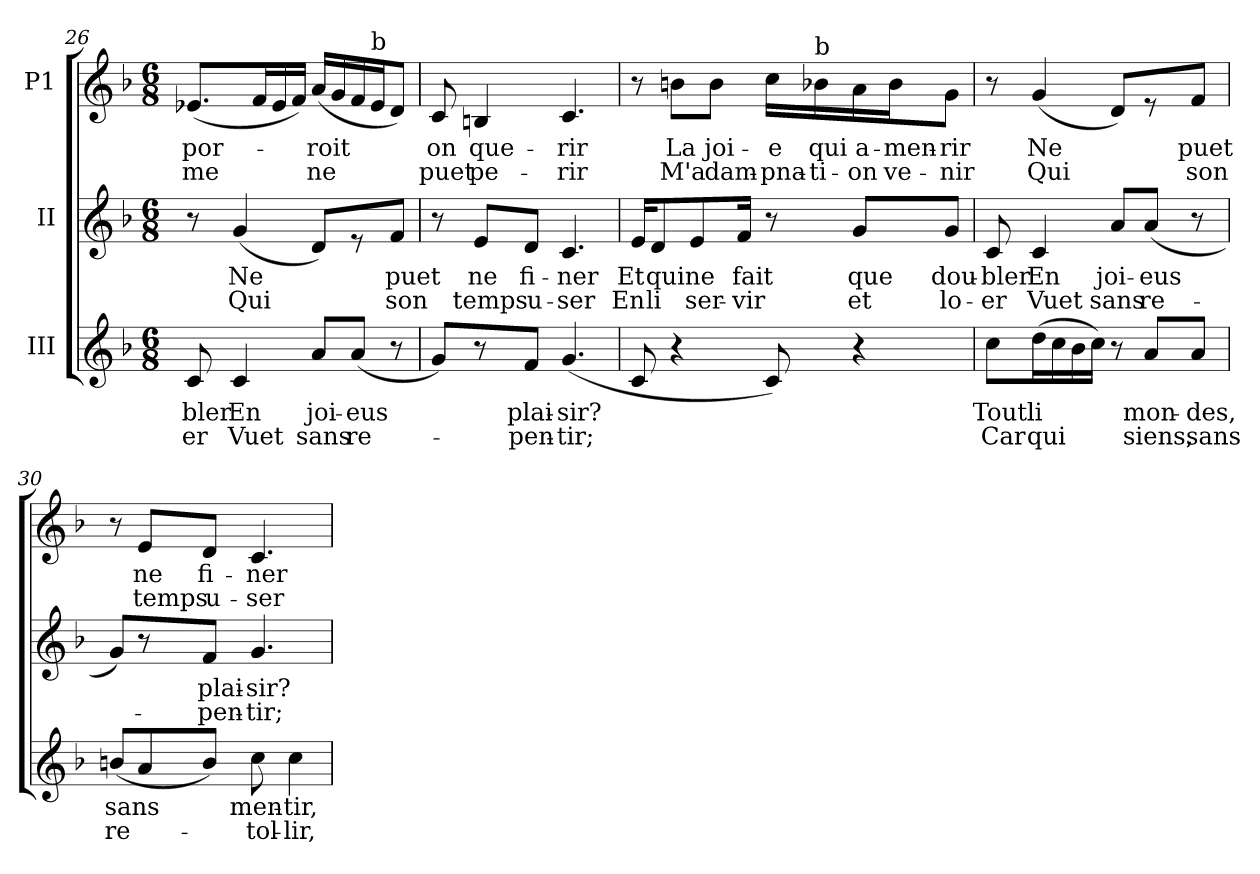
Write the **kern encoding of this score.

**kern	**text	**text	**kern	**text	**text	**kern	**text	**text
*part3	*part3	*part3	*part2	*part2	*part2	*part1	*part1	*part1
*staff3	*staff3	*staff3	*staff2	*staff2	*staff2	*staff1	*staff1	*staff1
*I"III	*	*	*I"II	*	*	*I"P1	*	*
*clefG2	*	*	*clefG2	*	*	*clefG2	*	*
*k[b-]	*	*	*k[b-]	*	*	*k[b-]	*	*
*F:	*	*	*F:	*	*	*F:	*	*
*M6/8	*	*	*M6/8	*	*	*M6/8	*	*
=26	=26	=26	=26	=26	=26	=26	=26	=26
!	!LO:LY:b:color=#000000	!LO:LY:b:color=#000000	!	!	!	!	!	!
!	!	!	!	!	!	!	!LO:LY:b:color=#000000	!LO:LY:b:color=#000000
8ci/	-bler	-er	8r	.	.	(8.e-Xi/L	por-	-me
!	!LO:LY:b:color=#000000	!LO:LY:b:color=#000000	!	!	!	!	!	!
!	!	!	!	!LO:LY:b:color=#000000	!LO:LY:b:color=#000000	!	!	!
4ci/	En	Vuet	(4gi/	Ne	Qui	.	.	.
.	.	.	.	.	.	16fi/L	.	.
.	.	.	.	.	.	16e-i/	.	.
.	.	.	.	.	.	16fi/JJ)	.	.
!	!LO:LY:b:color=#000000	!LO:LY:b:color=#000000	!	!	!	!	!	!
!	!	!	!	!	!	!	!LO:LY:b:color=#000000	!LO:LY:b:color=#000000
8ai/L	joi-	sans	8di/L)	.	.	(16ai/LL	-roit	ne
.	.	.	.	.	.	16gi/	.	.
!	!LO:LY:b:color=#000000	!LO:LY:b:color=#000000	!	!	!	!	!	!
(8ai/J	-eus	re-	8r	.	.	16fi/	.	.
!	!	!	!	!	!	!LO:TX:a:t=b	!	!
.	.	.	.	.	.	16e-i/J	.	.
!	!	!	!	!LO:LY:b:color=#000000	!LO:LY:b:color=#000000	!	!	!
8r	.	.	8fi/J	puet	son	8di/J)	.	.
=27	=27	=27	=27	=27	=27	=27	=27	=27
!	!	!	!	!	!	!	!LO:LY:b:color=#000000	!LO:LY:b:color=#000000
8gi/L)	.	.	8r	.	.	8ci/	on	puet
!	!	!	!	!LO:LY:b:color=#000000	!LO:LY:b:color=#000000	!	!	!
!	!	!	!	!	!	!	!LO:LY:b:color=#000000	!LO:LY:b:color=#000000
8r	.	.	8ei/L	ne	temps	4Bni/	que-	pe-
!	!LO:LY:b:color=#000000	!LO:LY:b:color=#000000	!	!	!	!	!	!
!	!	!	!	!LO:LY:b:color=#000000	!LO:LY:b:color=#000000	!	!	!
8fi/J	plai-	-pen-	8di/J	fi-	u-	.	.	.
!	!LO:LY:b:color=#000000	!LO:LY:b:color=#000000	!	!	!	!	!	!
!	!	!	!	!LO:LY:b:color=#000000	!LO:LY:b:color=#000000	!	!	!
!	!	!	!	!	!	!	!LO:LY:b:color=#000000	!LO:LY:b:color=#000000
(4.gi/	-sir?	-tir;	4.ci/	-ner	-ser	4.ci/	-rir	-rir
!!LO:LB:g=z
=28	=28	=28	=28	=28	=28	=28	=28	=28
!	!	!	!	!LO:LY:b:color=#000000	!LO:LY:b:color=#000000	!	!	!
8ci/	.	.	16ei/KL	Et	En	8r	.	.
!	!	!	!	!LO:LY:b:color=#000000	!LO:LY:b:color=#000000	!	!	!
.	.	.	8di/	qui	li	.	.	.
!	!	!	!	!	!	!	!LO:LY:b:color=#000000	!LO:LY:b:color=#000000
4r	.	.	.	.	.	8bni\L	La	M'a
!	!	!	!	!LO:LY:b:color=#000000	!LO:LY:b:color=#000000	!	!	!
.	.	.	8ei/	ne	ser-	.	.	.
!	!	!	!	!	!	!	!LO:LY:b:color=#000000	!LO:LY:b:color=#000000
.	.	.	.	.	.	8bi\J	joi-	dam-
!	!	!	!	!LO:LY:b:color=#000000	!LO:LY:b:color=#000000	!	!	!
.	.	.	16fi/Jk	fait	-vir	.	.	.
!	!	!	!	!	!	!	!LO:LY:b:color=#000000	!LO:LY:b:color=#000000
8ci/)	.	.	8r	.	.	16cci\LL	-e	-pna-
!	!	!	!	!	!	!LO:TX:a:t=b	!	!
!	!	!	!	!	!	!	!LO:LY:b:color=#000000	!LO:LY:b:color=#000000
.	.	.	.	.	.	16b-i\	qui	-ti-
!	!	!	!	!LO:LY:b:color=#000000	!LO:LY:b:color=#000000	!	!	!
!	!	!	!	!	!	!	!LO:LY:b:color=#000000	!LO:LY:b:color=#000000
4r	.	.	8gi/L	que	et	16ai\	a-	-on
!	!	!	!	!	!	!	!LO:LY:b:color=#000000	!LO:LY:b:color=#000000
.	.	.	.	.	.	16b-i\J	-men-	ve-
!	!	!	!	!LO:LY:b:color=#000000	!LO:LY:b:color=#000000	!	!	!
!	!	!	!	!	!	!	!LO:LY:b:color=#000000	!LO:LY:b:color=#000000
.	.	.	8gi/J	dou-	lo-	8gi\J	-rir	-nir
=29	=29	=29	=29	=29	=29	=29	=29	=29
!	!LO:LY:b:color=#000000	!LO:LY:b:color=#000000	!	!	!	!	!	!
!	!	!	!	!LO:LY:b:color=#000000	!LO:LY:b:color=#000000	!	!	!
8cci\L	Tout	Car	8ci/	-bler	-er	8r	.	.
!	!LO:LY:b:color=#000000	!LO:LY:b:color=#000000	!	!	!	!	!	!
!	!	!	!	!LO:LY:b:color=#000000	!LO:LY:b:color=#000000	!	!	!
!	!	!	!	!	!	!	!LO:LY:b:color=#000000	!LO:LY:b:color=#000000
(16ddi\L	li	qui	4ci/	En	Vuet	(4gi/	Ne	Qui
16cci\	.	.	.	.	.	.	.	.
16b-i\	.	.	.	.	.	.	.	.
16cci\JJ)	.	.	.	.	.	.	.	.
!	!	!	!	!LO:LY:b:color=#000000	!LO:LY:b:color=#000000	!	!	!
8r	.	.	8ai/L	joi-	sans	8di/L)	.	.
!	!LO:LY:b:color=#000000	!LO:LY:b:color=#000000	!	!	!	!	!	!
!	!	!	!	!LO:LY:b:color=#000000	!LO:LY:b:color=#000000	!	!	!
8ai/L	mon-	siens,	(8ai/J	-eus	re-	8r	.	.
!	!LO:LY:b:color=#000000	!LO:LY:b:color=#000000	!	!	!	!	!	!
!	!	!	!	!	!	!	!LO:LY:b:color=#000000	!LO:LY:b:color=#000000
8ai/J	-des,	sans	8r	.	.	8fi/J	puet	son
=30	=30	=30	=30	=30	=30	=30	=30	=30
!	!LO:LY:b:color=#000000	!LO:LY:b:color=#000000	!	!	!	!	!	!
(8bni/L	sans	re-	8gi/L)	.	.	8r	.	.
!	!	!	!	!	!	!	!LO:LY:b:color=#000000	!LO:LY:b:color=#000000
8ai/	.	.	8r	.	.	8ei/L	ne	temps
!	!	!	!	!LO:LY:b:color=#000000	!LO:LY:b:color=#000000	!	!	!
!	!	!	!	!	!	!	!LO:LY:b:color=#000000	!LO:LY:b:color=#000000
8bi/J)	.	.	8fi/J	plai-	-pen-	8di/J	fi-	u-
!	!LO:LY:b:color=#000000	!LO:LY:b:color=#000000	!	!	!	!	!	!
!	!	!	!	!LO:LY:b:color=#000000	!LO:LY:b:color=#000000	!	!	!
!	!	!	!	!	!	!	!LO:LY:b:color=#000000	!LO:LY:b:color=#000000
8cci\	men-	-tol-	4.gi/	-sir?	-tir;	4.ci/	-ner	-ser
!	!LO:LY:b:color=#000000	!LO:LY:b:color=#000000	!	!	!	!	!	!
4cci\	-tir,	-lir,	.	.	.	.	.	.
=	=	=	=	=	=	=	=	=
*-	*-	*-	*-	*-	*-	*-	*-	*-
